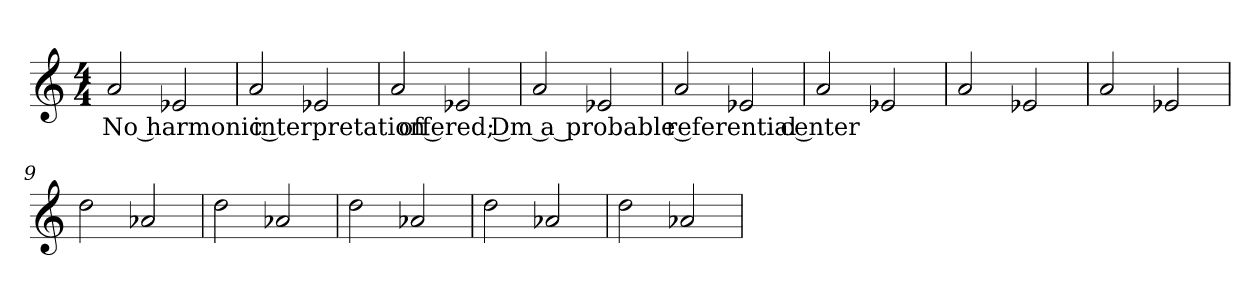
**kern	**text
*part1	*part1
*staff1	*staff1
*clefG2	*
*k[]	*
*a:	*
*M4/4	*
*MM132	*
=1	=1
2a	No harmonic interpretation offered; Dm a probable referential center
2e-X	.
=2	=2
2a	.
2e-X	.
=3	=3
2a	.
2e-X	.
=4	=4
2a	.
2e-X	.
=5	=5
2a	.
2e-X	.
=6	=6
2a	.
2e-X	.
=7	=7
2a	.
2e-X	.
=8	=8
2a	.
2e-X	.
=9	=9
2dd	.
2a-X	.
=10	=10
2dd	.
2a-X	.
=11	=11
2dd	.
2a-X	.
=12	=12
2dd	.
2a-X	.
=13	=13
2dd	.
2a-X	.
=	=
*-	*-
